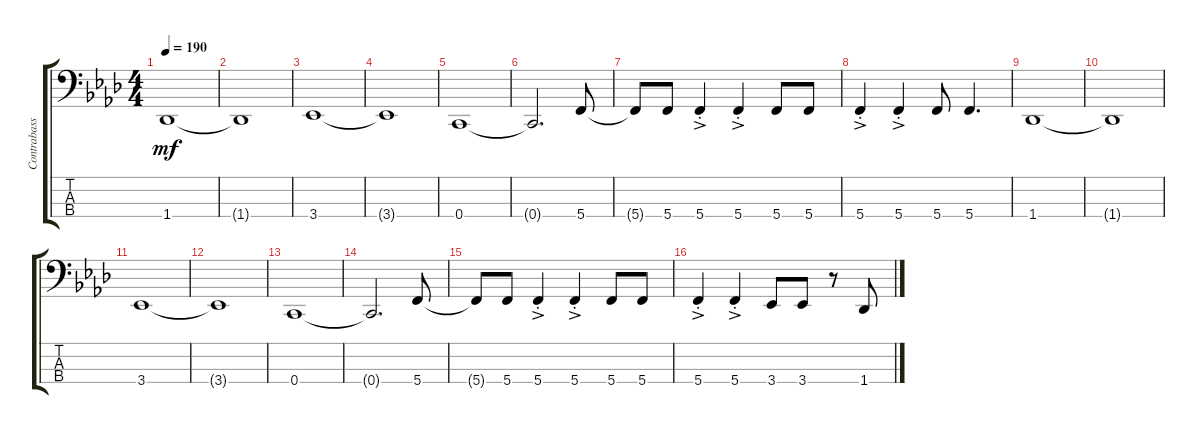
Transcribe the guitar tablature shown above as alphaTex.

\track ("Contrabass " "Contrabass") {instrument cello}
\staff {score tabs}
\tuning (A3 D3 G2 C2) {hide}
\ts (4 4)
\tempo 190
\clef f4
\ks ab
1.4.1{dy mf} |
1.4{t}.1 |
3.4.1 |
3.4{t}.1 |
0.4.1 |
0.4{t}.2{d} 5.4.8 |
5.4{t}.8 5.4.8 5.4{ac st}.4 5.4{ac st}.4 5.4.8 5.4.8 |
5.4{ac st}.4 5.4{ac st}.4 5.4.8 5.4.4{d} |
1.4.1 |
1.4{t}.1 |
3.4.1 |
3.4{t}.1 |
0.4.1 |
0.4{t}.2{d} 5.4.8 |
5.4{t}.8 5.4.8 5.4{ac st}.4 5.4{ac st}.4 5.4.8 5.4.8 |
5.4{ac st}.4 5.4{ac st}.4 3.4.8 3.4.8 r.8 1.4.8
